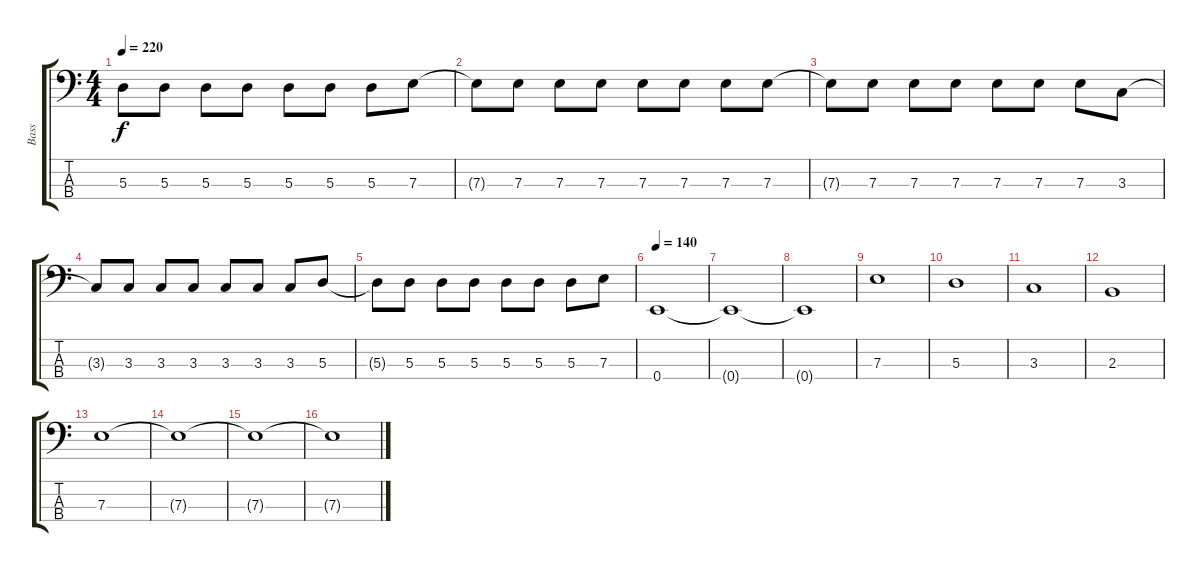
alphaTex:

\track ("Bass" "Bass") {instrument electricbassfinger}
\staff {score tabs}
\tuning (G2 D2 A1 E1) {hide}
\ts (4 4)
\tempo 220
\clef f4
\ks c
5.3{t}.8{dy f} 5.3.8 5.3.8 5.3.8 5.3.8 5.3.8 5.3.8 7.3.8 |
7.3{t}.8 7.3.8 7.3.8 7.3.8 7.3.8 7.3.8 7.3.8 7.3.8 |
7.3{t}.8 7.3.8 7.3.8 7.3.8 7.3.8 7.3.8 7.3.8 3.3.8 |
3.3{t}.8 3.3.8 3.3.8 3.3.8 3.3.8 3.3.8 3.3.8 5.3.8 |
5.3{t}.8 5.3.8 5.3.8 5.3.8 5.3.8 5.3.8 5.3.8 7.3.8 |
\tempo 140
0.4.1 |
0.4{t}.1 |
0.4{t}.1 |
7.3.1 |
5.3.1 |
3.3.1 |
2.3.1 |
7.3.1 |
7.3{t}.1 |
7.3{t}.1 |
7.3{t}.1
